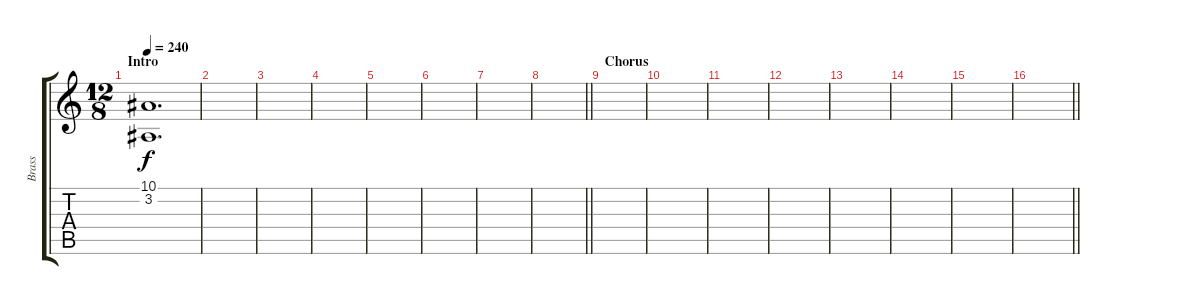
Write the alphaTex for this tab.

\track ("Brass" "Brass") {instrument brasssection}
\staff {score tabs}
\tuning (C4 G3 Eb3 Bb2 F2 C2) {hide}
\ts (12 8)
\section ("" "Intro")
\tempo 240
\clef g2
\ks c
(10.1 3.2).1{d dy f} |
|
|
|
|
|
|
\barLineRight lightlight
|
\section ("" "Chorus")
|
|
|
|
|
|
|
\barLineRight lightlight
